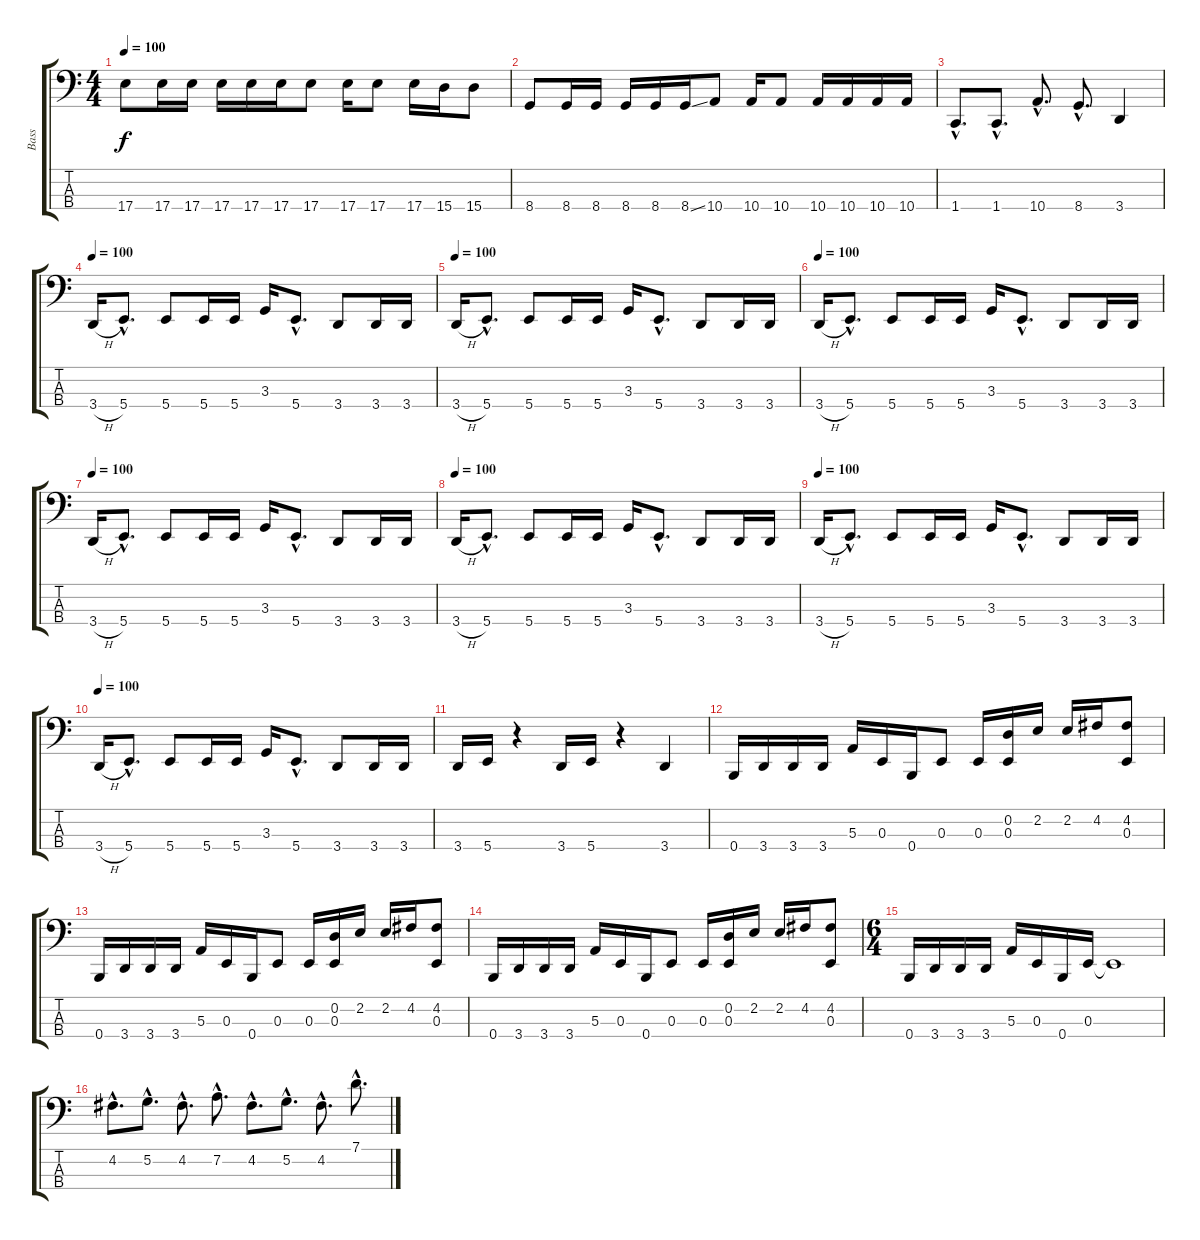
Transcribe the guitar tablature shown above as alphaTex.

\track ("Bass" "Bass") {instrument slapbass2}
\staff {score tabs}
\tuning (G2 D2 E1 B0) {hide}
\ts (4 4)
\tempo 100
\clef f4
\ks c
17.4.8{dy f} 17.4.16 17.4.16 17.4.16 17.4.16 17.4.16 17.4.8 17.4.16 17.4.8 17.4.16 15.4.16 15.4.8 |
8.4.8 8.4.16 8.4.16 8.4.16 8.4.16 8.4{ss}.16 10.4.8 10.4.16 10.4.8 10.4.16 10.4.16 10.4.16 10.4.16 |
1.4{hac}.8{d} 1.4{hac}.8{d} 10.4{hac}.8{d} 8.4{hac}.8{d} 3.4.4 |
\tempo 100
3.4{h}.16 5.4{hac}.8{d} 5.4.8 5.4.16 5.4.16 3.3.16 5.4{hac}.8{d} 3.4.8 3.4.16 3.4.16 |
\tempo 100
3.4{h}.16 5.4{hac}.8{d} 5.4.8 5.4.16 5.4.16 3.3.16 5.4{hac}.8{d} 3.4.8 3.4.16 3.4.16 |
\tempo 100
3.4{h}.16 5.4{hac}.8{d} 5.4.8 5.4.16 5.4.16 3.3.16 5.4{hac}.8{d} 3.4.8 3.4.16 3.4.16 |
\tempo 100
3.4{h}.16 5.4{hac}.8{d} 5.4.8 5.4.16 5.4.16 3.3.16 5.4{hac}.8{d} 3.4.8 3.4.16 3.4.16 |
\tempo 100
3.4{h}.16 5.4{hac}.8{d} 5.4.8 5.4.16 5.4.16 3.3.16 5.4{hac}.8{d} 3.4.8 3.4.16 3.4.16 |
\tempo 100
3.4{h}.16 5.4{hac}.8{d} 5.4.8 5.4.16 5.4.16 3.3.16 5.4{hac}.8{d} 3.4.8 3.4.16 3.4.16 |
\tempo 100
3.4{h}.16 5.4{hac}.8{d} 5.4.8 5.4.16 5.4.16 3.3.16 5.4{hac}.8{d} 3.4.8 3.4.16 3.4.16 |
3.4.16 5.4.16 r.4 3.4.16 5.4.16 r.4 3.4.4 |
0.4.16 3.4.16 3.4.16 3.4.16 5.3.16 0.3.16 0.4.16 0.3.8 0.3.16 (0.2 0.3).16 2.2.16 2.2.16 4.2.16 (4.2 0.3).8 |
0.4.16 3.4.16 3.4.16 3.4.16 5.3.16 0.3.16 0.4.16 0.3.8 0.3.16 (0.2 0.3).16 2.2.16 2.2.16 4.2.16 (4.2 0.3).8 |
0.4.16 3.4.16 3.4.16 3.4.16 5.3.16 0.3.16 0.4.16 0.3.8 0.3.16 (0.2 0.3).16 2.2.16 2.2.16 4.2.16 (4.2 0.3).8 |
\ts (6 4)
0.4.16 3.4.16 3.4.16 3.4.16 5.3.16 0.3.16 0.4.16 0.3.16 0.3{t}.1 |
4.2{hac}.8{d} 5.2{hac}.8{d} 4.2{hac}.8{d} 7.2{hac}.8{d} 4.2{hac}.8{d} 5.2{hac}.8{d} 4.2{hac}.8{d} 7.1{hac}.8{d}
